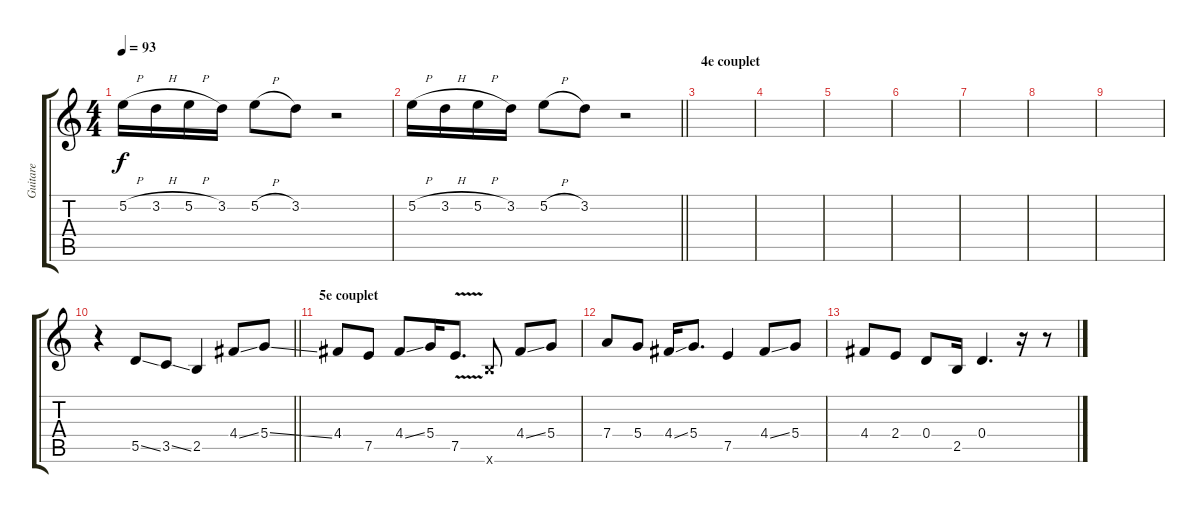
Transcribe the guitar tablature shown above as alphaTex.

\track ("Guitare" "Guitare") {instrument overdrivenguitar}
\staff {score tabs}
\tuning (E4 B3 G3 D3 A2 E2) {hide}
\ts (4 4)
\tempo 93
\clef g2
\ks c
5.2{h}.16{dy f} 3.2{h}.16 5.2{h}.16 3.2.16 5.2{h}.8 3.2.8 r.2 |
\barLineRight lightlight
5.2{h}.16 3.2{h}.16 5.2{h}.16 3.2.16 5.2{h}.8 3.2.8 r.2 |
\section ("" "4e couplet")
|
|
|
|
|
|
|
\barLineRight lightlight
r.4{volume 8 instrument overdrivenguitar} 5.5{ss}.8 3.5{ss}.8 2.5.4 4.4{ss}.8 5.4{ss}.8 |
\section ("" "5e couplet")
4.4.8 7.5.8 4.4{ss}.8 5.4.16 7.5{v}.8{d} 7.6{x}.8 4.4{ss}.8 5.4.8 |
7.4.8 5.4.8 4.4{ss}.16 5.4.8{d} 7.5.4 4.4{ss}.8 5.4.8 |
4.4.8 2.4.8 0.4.8 2.5.16 0.4.4{d} r.16 r.8
